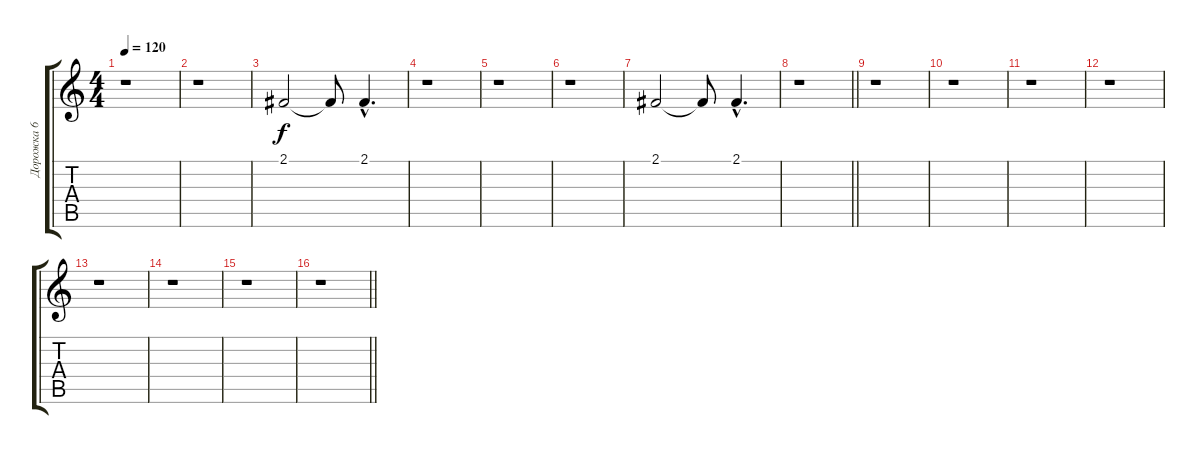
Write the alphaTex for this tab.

\track ("Дорожка 6" "Дорожка 6") {instrument telephonering}
\staff {score tabs}
\tuning (E4 B3 G3 D3 A2 E2) {hide}
\ts (4 4)
\tempo 120
\clef g2
\ks c
r.1{dy f} |
r.1 |
2.1.2{volume 2} 2.1{t}.8 2.1{hac}.4{d volume 9} |
r.1 |
r.1 |
r.1 |
2.1.2{volume 2} 2.1{t}.8 2.1{hac}.4{d volume 9} |
\barLineRight lightlight
r.1 |
r.1 |
r.1 |
r.1 |
r.1 |
r.1 |
r.1 |
r.1 |
\barLineRight lightlight
r.1
